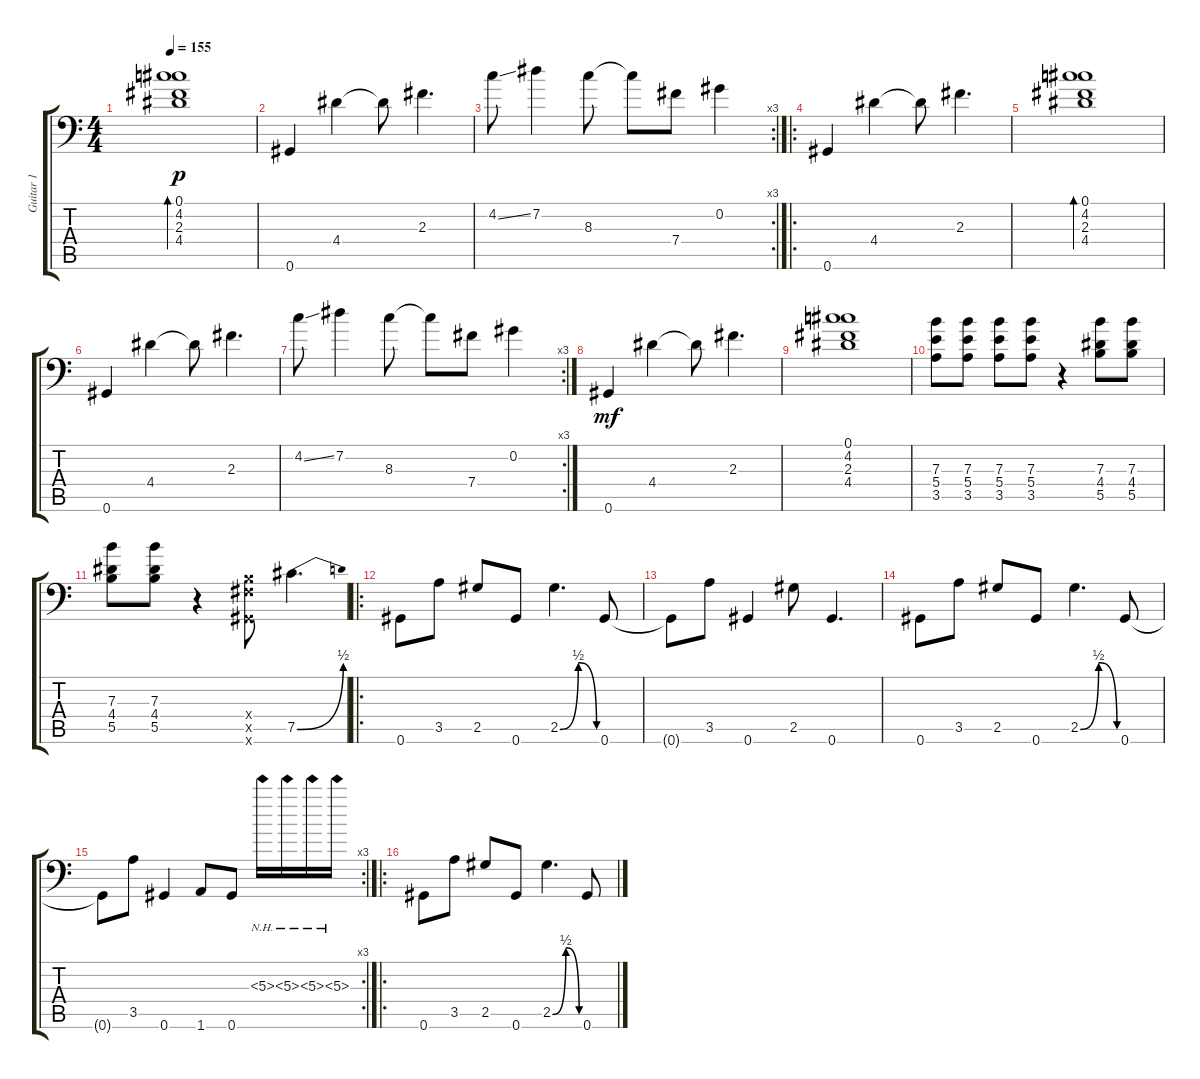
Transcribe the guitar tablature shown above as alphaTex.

\track ("Guitar 1" "Guitar 1") {instrument distortionguitar}
\staff {score tabs}
\tuning (Db4 Ab3 E3 B2 Gb2 Ab1) {hide}
\ts (4 4)
\tempo 155
\clef f4
\ks c
(0.1 4.2 2.3 4.4).1{bd 30 dy p} |
0.6.4 4.4.4 4.4{t}.8 2.3.4{d} |
\rc 3
4.2{ss}.8 7.2.4 8.3.8 8.3{t}.8 7.4.8 0.2.4 |
\ro
0.6.4 4.4.4 4.4{t}.8 2.3.4{d} |
(0.1 4.2 2.3 4.4).1{bd 30} |
0.6.4 4.4.4 4.4{t}.8 2.3.4{d} |
\rc 3
4.2{ss}.8 7.2.4 8.3.8 8.3{t}.8 7.4.8 0.2.4 |
0.6.4{dy mf} 4.4.4 4.4{t}.8 2.3.4{d} |
(0.1 4.2 2.3 4.4).1 |
(7.3 5.4 3.5).8 (7.3 5.4 3.5).8 (7.3 5.4 3.5).8 (7.3 5.4 3.5).8 r.4 (7.3 4.4 5.5).8 (7.3 4.4 5.5).8 |
(7.3 4.4 5.5).8 (7.3 4.4 5.5).8 r.4 (0.4{x} 0.5{x} 0.6{x}).8 7.5{be (bend 0 0 60 2)}.4{d} |
\ro
0.6.8 3.5.8 2.5.8 0.6.8 2.5{be (custom 0 0 30 2 30 2 60 0 60 0)}.4{d} 0.6.8 |
0.6{t}.8 3.5.8 0.6.4 2.5.8 0.6.4{d} |
0.6.8 3.5.8 2.5.8 0.6.8 2.5{be (custom 0 0 30 2 30 2 60 0 60 0)}.4{d} 0.6.8 |
\rc 3
0.6{t}.8 3.5.8 0.6.4 1.6.8 0.6.8 5.3{nh}.16 5.3{nh}.16 5.3{nh}.16 5.3{nh}.16 |
\ro
0.6.8 3.5.8 2.5.8 0.6.8 2.5{be (custom 0 0 30 2 30 2 60 0 60 0)}.4{d} 0.6.8
